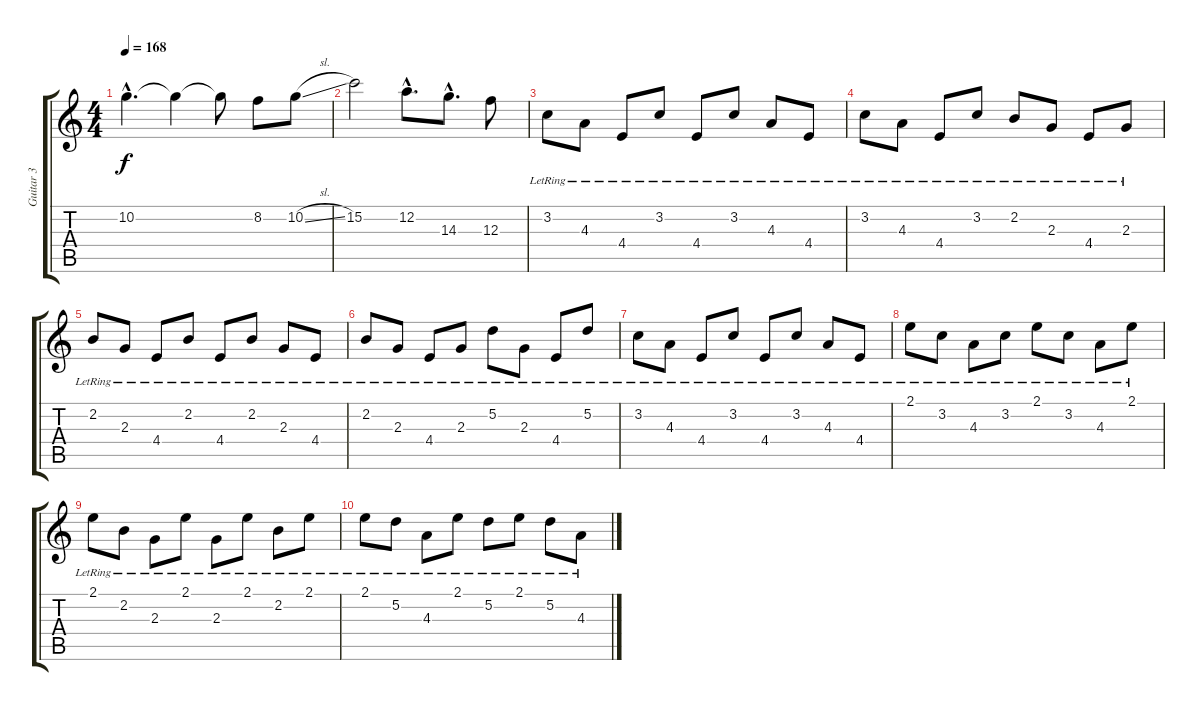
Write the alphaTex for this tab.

\track ("Guitar 3" "Guitar 3") {instrument distortionguitar}
\staff {score tabs}
\tuning (D4 A3 F3 C3 G2 D2) {hide}
\ts (4 4)
\tempo 168
\clef g2
\ks c
10.2{hac}.4{d dy f} 10.2{t}.4 10.2{t}.8 8.2.8 10.2{sl}.8 |
15.2.2 12.2{hac}.8{d} 14.3{hac}.8{d} 12.3.8 |
3.2{lr}.8{instrument acousticguitarsteel} 4.3{lr}.8 4.4{lr}.8 3.2{lr}.8 4.4{lr}.8 3.2{lr}.8 4.3{lr}.8 4.4{lr}.8 |
3.2{lr}.8 4.3{lr}.8 4.4{lr}.8 3.2{lr}.8 2.2{lr}.8 2.3{lr}.8 4.4{lr}.8 2.3{lr}.8 |
2.2{lr}.8 2.3{lr}.8 4.4{lr}.8 2.2{lr}.8 4.4{lr}.8 2.2{lr}.8 2.3{lr}.8 4.4{lr}.8 |
2.2{lr}.8 2.3{lr}.8 4.4{lr}.8 2.3{lr}.8 5.2{lr}.8 2.3{lr}.8 4.4{lr}.8 5.2{lr}.8 |
3.2{lr}.8 4.3{lr}.8 4.4{lr}.8 3.2{lr}.8 4.4{lr}.8 3.2{lr}.8 4.3{lr}.8 4.4{lr}.8 |
2.1{lr}.8 3.2{lr}.8 4.3{lr}.8 3.2{lr}.8 2.1{lr}.8 3.2{lr}.8 4.3{lr}.8 2.1{lr}.8 |
2.1{lr}.8 2.2{lr}.8 2.3{lr}.8 2.1{lr}.8 2.3{lr}.8 2.1{lr}.8 2.2{lr}.8 2.1{lr}.8 |
2.1{lr}.8 5.2{lr}.8 4.3{lr}.8 2.1{lr}.8 5.2{lr}.8 2.1{lr}.8 5.2{lr}.8 4.3{lr}.8
